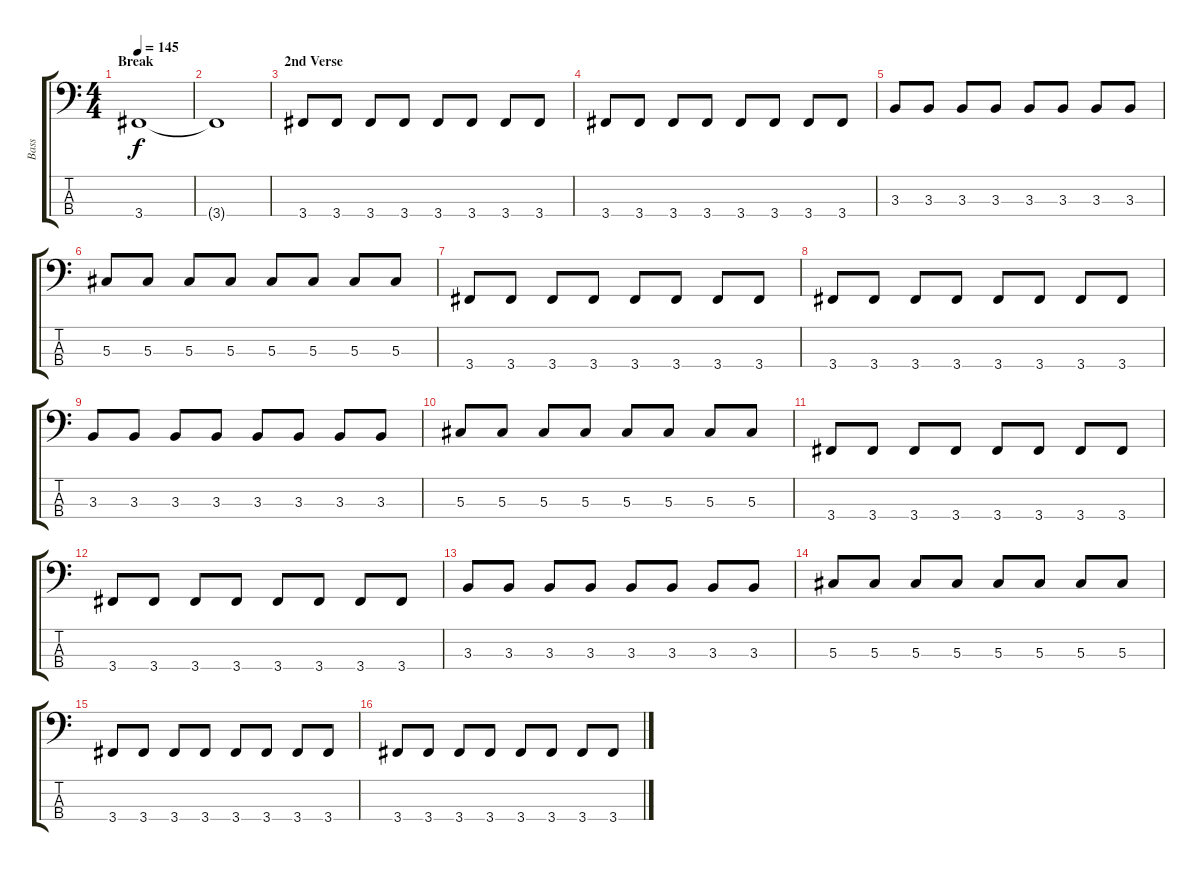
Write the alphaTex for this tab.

\track ("Bass" "Bass") {instrument electricbasspick}
\staff {score tabs}
\tuning (Gb2 Db2 Ab1 Eb1) {hide}
\ts (4 4)
\section ("" "Break")
\tempo 145
\clef f4
\ks c
3.4.1{dy f} |
3.4{t}.1 |
\section ("" "2nd Verse")
3.4.8 3.4.8 3.4.8 3.4.8 3.4.8 3.4.8 3.4.8 3.4.8 |
3.4.8 3.4.8 3.4.8 3.4.8 3.4.8 3.4.8 3.4.8 3.4.8 |
3.3.8 3.3.8 3.3.8 3.3.8 3.3.8 3.3.8 3.3.8 3.3.8 |
5.3.8 5.3.8 5.3.8 5.3.8 5.3.8 5.3.8 5.3.8 5.3.8 |
3.4.8 3.4.8 3.4.8 3.4.8 3.4.8 3.4.8 3.4.8 3.4.8 |
3.4.8 3.4.8 3.4.8 3.4.8 3.4.8 3.4.8 3.4.8 3.4.8 |
3.3.8 3.3.8 3.3.8 3.3.8 3.3.8 3.3.8 3.3.8 3.3.8 |
5.3.8 5.3.8 5.3.8 5.3.8 5.3.8 5.3.8 5.3.8 5.3.8 |
3.4.8 3.4.8 3.4.8 3.4.8 3.4.8 3.4.8 3.4.8 3.4.8 |
3.4.8 3.4.8 3.4.8 3.4.8 3.4.8 3.4.8 3.4.8 3.4.8 |
3.3.8 3.3.8 3.3.8 3.3.8 3.3.8 3.3.8 3.3.8 3.3.8 |
5.3.8 5.3.8 5.3.8 5.3.8 5.3.8 5.3.8 5.3.8 5.3.8 |
3.4.8 3.4.8 3.4.8 3.4.8 3.4.8 3.4.8 3.4.8 3.4.8 |
3.4.8 3.4.8 3.4.8 3.4.8 3.4.8 3.4.8 3.4.8 3.4.8
